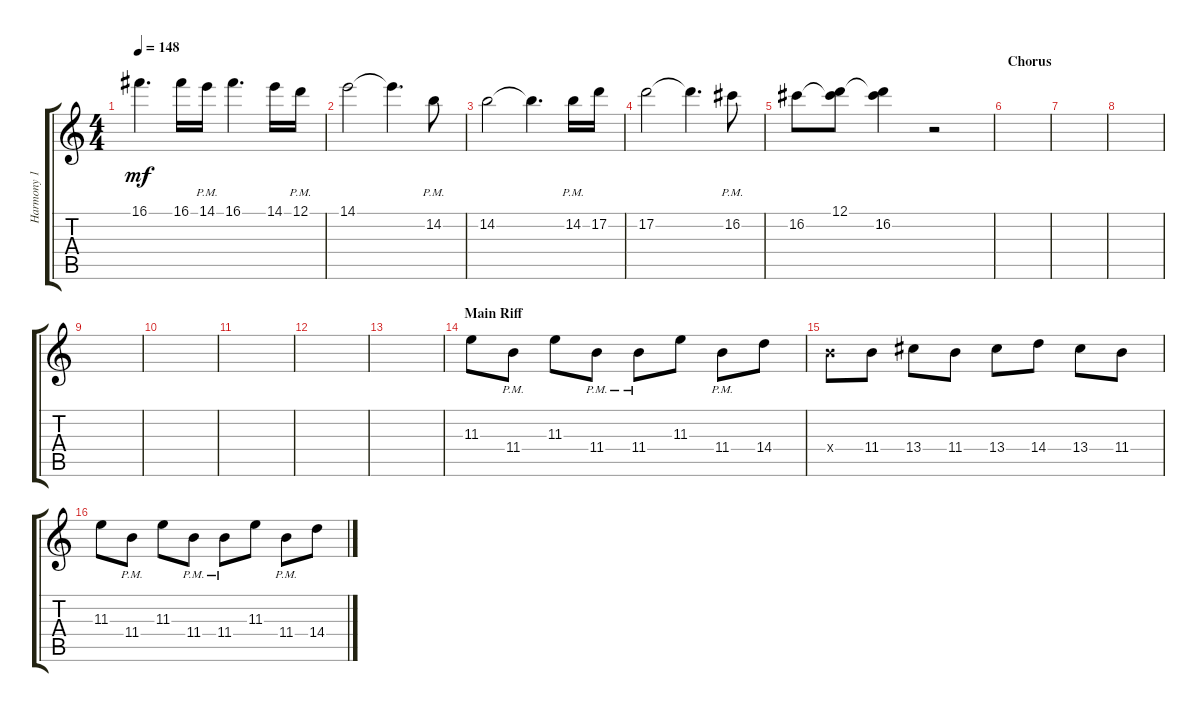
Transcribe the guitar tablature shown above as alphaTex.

\track ("Harmony 1" "Harmony 1") {instrument distortionguitar}
\staff {score tabs}
\tuning (D4 A3 F3 C3 G2 C2) {hide}
\ts (4 4)
\tempo 148
\clef g2
\ks c
16.1.4{d dy mf} 16.1.16 14.1{pm}.16 16.1.4{d} 14.1.16 12.1{pm}.16 |
14.1.2 14.1{t}.4{d} 14.2{pm}.8 |
14.2.2 14.2{t}.4{d} 14.2{pm}.16 17.2.16 |
17.2.2 17.2{t}.4{d} 16.2{pm}.8 |
16.2.8 (12.1 16.2{t}).8 (12.1{t} 16.2).4 r.2 |
\section ("" "Chorus")
|
|
|
|
|
|
|
|
\section ("" "Main Riff")
11.3.8 11.4{pm}.8 11.3.8 11.4{pm}.8 11.4{pm}.8 11.3.8 11.4{pm}.8 14.4.8 |
11.4{x}.8 11.4.8 13.4.8 11.4.8 13.4.8 14.4.8 13.4.8 11.4.8 |
11.3.8 11.4{pm}.8 11.3.8 11.4{pm}.8 11.4{pm}.8 11.3.8 11.4{pm}.8 14.4.8
